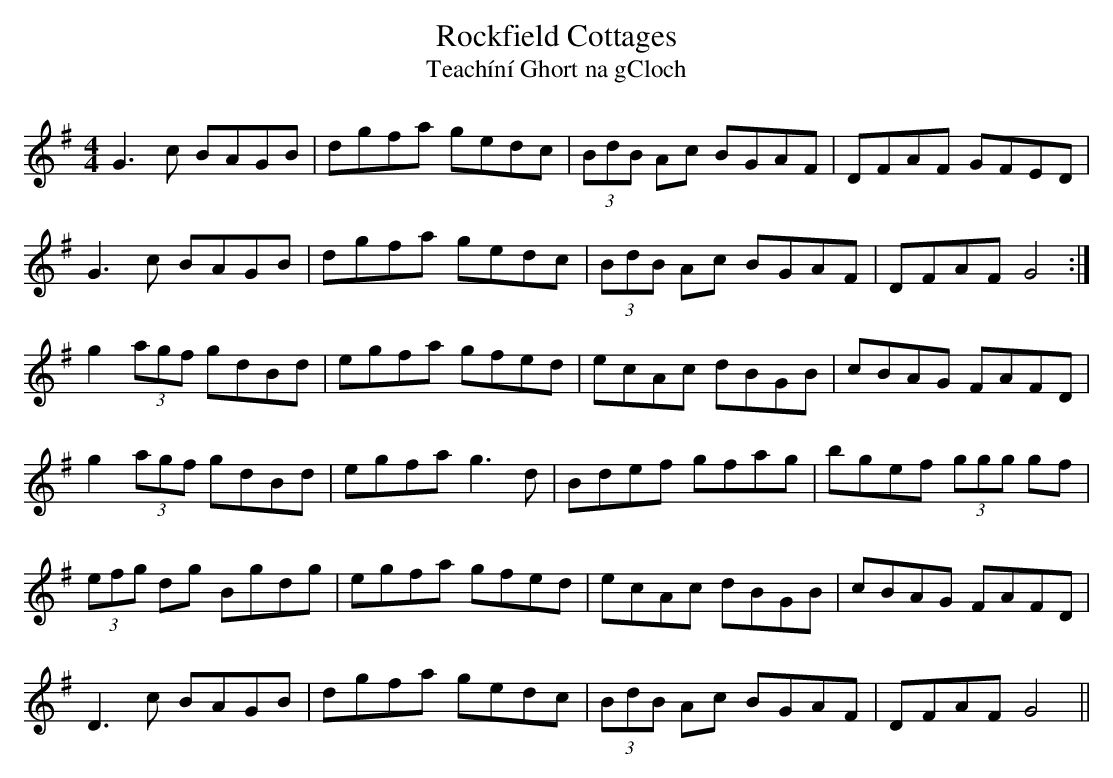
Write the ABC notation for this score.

X:1
T: Rockfield Cottages
T: Teach\'in\'i Ghort na gCloch
L: 1/8
M: 4/4
K: G
G3c BAGB|dgfa gedc|(3BdB Ac BGAF|DFAF GFED|
G3c BAGB|dgfa gedc|(3BdB Ac BGAF|DFAF G4 :|
g2 (3agf gdBd|egfa gfed|ecAc dBGB|cBAG FAFD|
g2 (3agf gdBd|egfa g3d|Bdef gfag|bgef (3ggg gf|
(3efg dg Bgdg|egfa gfed|ecAc dBGB|cBAG FAFD|
D3c BAGB|dgfa gedc|(3BdB Ac BGAF|DFAF G4 ||
